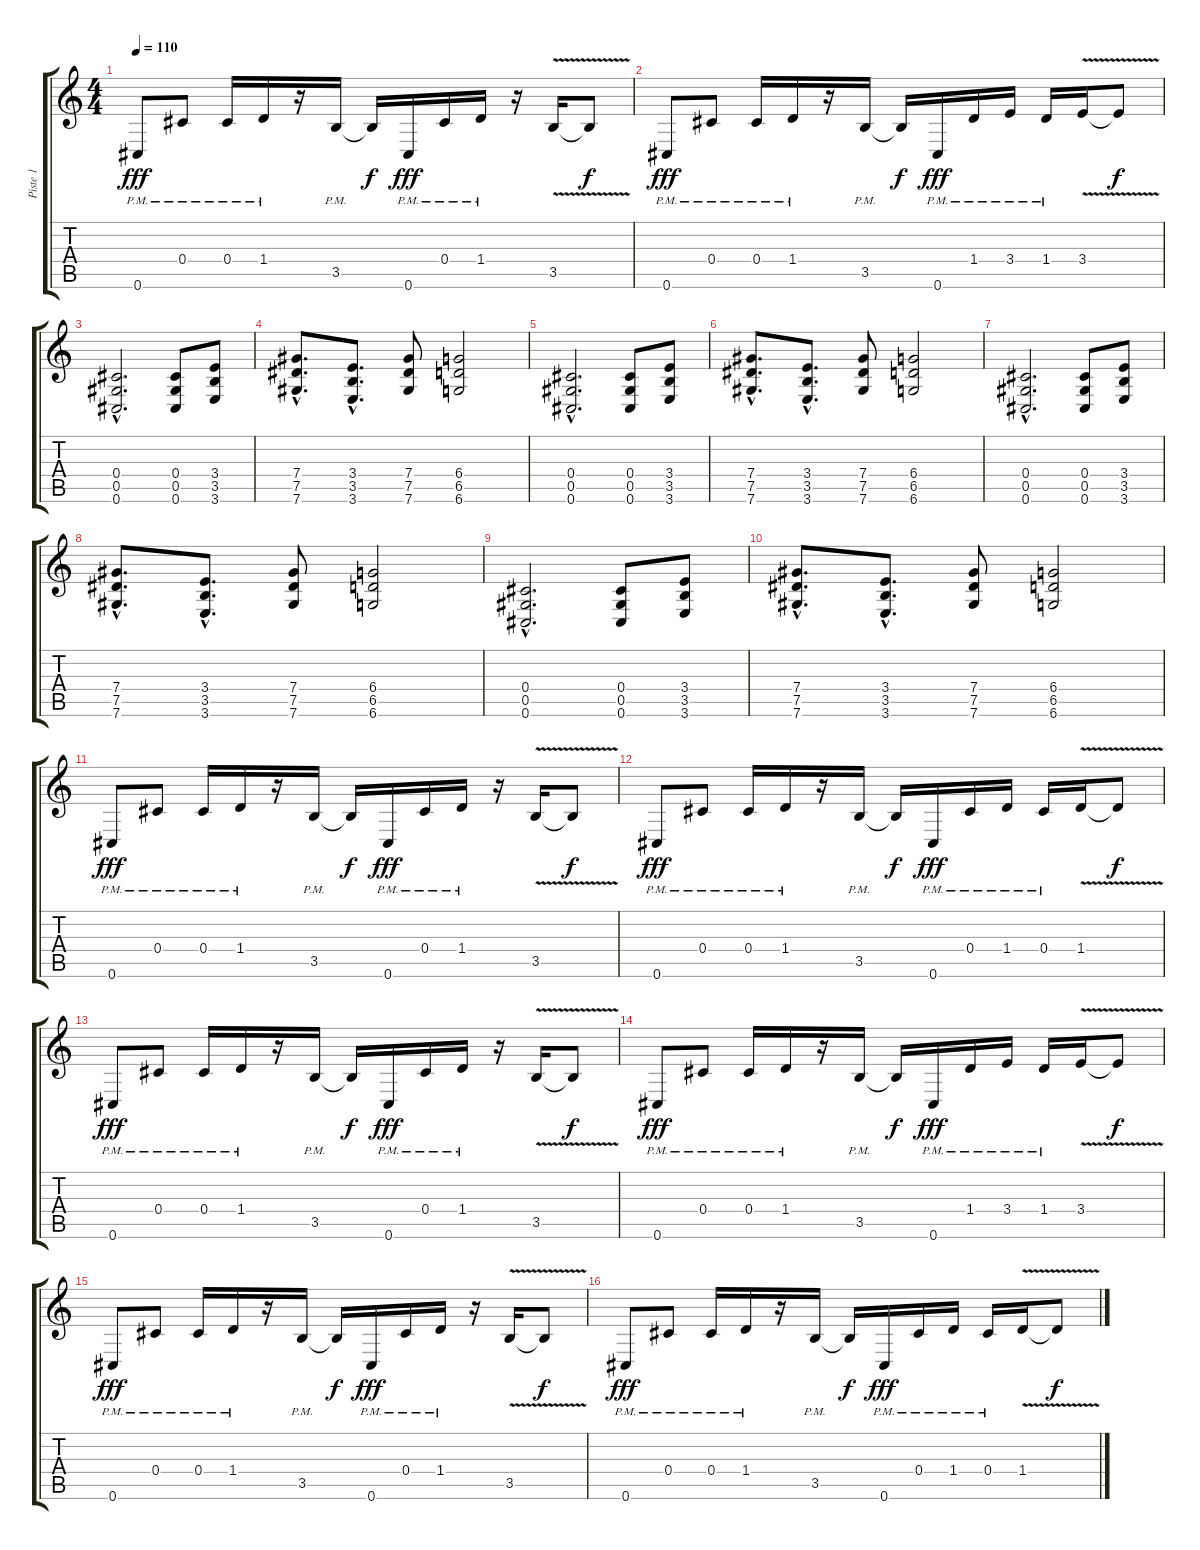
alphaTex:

\track ("Piste 1" "Piste 1") {instrument distortionguitar}
\staff {score tabs}
\tuning (Eb4 Bb3 Gb3 Db3 Ab2 Db2) {hide}
\ts (4 4)
\tempo 110
\clef g2
\ks c
0.6{pm}.8{dy fff} 0.4{pm}.8 0.4{pm}.16 1.4{pm}.16 r.16 3.5{pm}.16 3.5{t}.16{dy f} 0.6{pm}.16{dy fff} 0.4{pm}.16 1.4{pm}.16 r.16 3.5{v}.16 3.5{t}.8{dy f} |
0.6{pm}.8{dy fff} 0.4{pm}.8 0.4{pm}.16 1.4{pm}.16 r.16 3.5{pm}.16 3.5{t}.16{dy f} 0.6{pm}.16{dy fff} 1.4{pm}.16 3.4{pm}.16 1.4{pm}.16 3.4{v}.16 3.4{t}.8{dy f} |
(0.4{hac} 0.5{hac} 0.6{hac}).2{d} (0.4 0.5 0.6).8 (3.4 3.5 3.6).8 |
(7.4{hac} 7.5{hac} 7.6{hac}).8{d} (3.4{hac} 3.5{hac} 3.6{hac}).8{d} (7.4 7.5 7.6).8 (6.4 6.5 6.6).2 |
(0.4{hac} 0.5{hac} 0.6{hac}).2{d} (0.4 0.5 0.6).8 (3.4 3.5 3.6).8 |
(7.4{hac} 7.5{hac} 7.6{hac}).8{d} (3.4{hac} 3.5{hac} 3.6{hac}).8{d} (7.4 7.5 7.6).8 (6.4 6.5 6.6).2 |
(0.4{hac} 0.5{hac} 0.6{hac}).2{d} (0.4 0.5 0.6).8 (3.4 3.5 3.6).8 |
(7.4{hac} 7.5{hac} 7.6{hac}).8{d} (3.4{hac} 3.5{hac} 3.6{hac}).8{d} (7.4 7.5 7.6).8 (6.4 6.5 6.6).2 |
(0.4{hac} 0.5{hac} 0.6{hac}).2{d} (0.4 0.5 0.6).8 (3.4 3.5 3.6).8 |
(7.4{hac} 7.5{hac} 7.6{hac}).8{d} (3.4{hac} 3.5{hac} 3.6{hac}).8{d} (7.4 7.5 7.6).8 (6.4 6.5 6.6).2 |
0.6{pm}.8{dy fff} 0.4{pm}.8 0.4{pm}.16 1.4{pm}.16 r.16 3.5{pm}.16 3.5{t}.16{dy f} 0.6{pm}.16{dy fff} 0.4{pm}.16 1.4{pm}.16 r.16 3.5{v}.16 3.5{t}.8{dy f} |
0.6{pm}.8{dy fff} 0.4{pm}.8 0.4{pm}.16 1.4{pm}.16 r.16 3.5{pm}.16 3.5{t}.16{dy f} 0.6{pm}.16{dy fff} 0.4{pm}.16 1.4{pm}.16 0.4{pm}.16 1.4{v}.16 1.4{t}.8{dy f} |
0.6{pm}.8{dy fff} 0.4{pm}.8 0.4{pm}.16 1.4{pm}.16 r.16 3.5{pm}.16 3.5{t}.16{dy f} 0.6{pm}.16{dy fff} 0.4{pm}.16 1.4{pm}.16 r.16 3.5{v}.16 3.5{t}.8{dy f} |
0.6{pm}.8{dy fff} 0.4{pm}.8 0.4{pm}.16 1.4{pm}.16 r.16 3.5{pm}.16 3.5{t}.16{dy f} 0.6{pm}.16{dy fff} 1.4{pm}.16 3.4{pm}.16 1.4{pm}.16 3.4{v}.16 3.4{t}.8{dy f} |
0.6{pm}.8{dy fff} 0.4{pm}.8 0.4{pm}.16 1.4{pm}.16 r.16 3.5{pm}.16 3.5{t}.16{dy f} 0.6{pm}.16{dy fff} 0.4{pm}.16 1.4{pm}.16 r.16 3.5{v}.16 3.5{t}.8{dy f} |
0.6{pm}.8{dy fff} 0.4{pm}.8 0.4{pm}.16 1.4{pm}.16 r.16 3.5{pm}.16 3.5{t}.16{dy f} 0.6{pm}.16{dy fff} 0.4{pm}.16 1.4{pm}.16 0.4{pm}.16 1.4{v}.16 1.4{t}.8{dy f}
